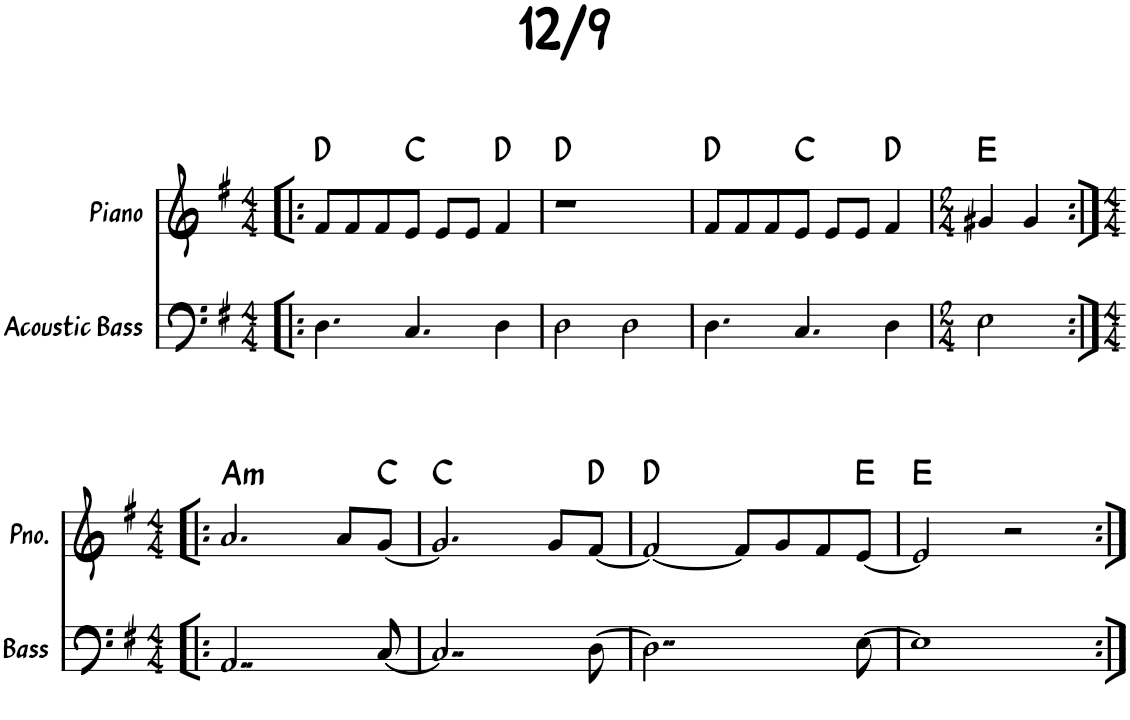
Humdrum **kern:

**kern	**kern	**harte
*part2	*part1	*part1
*staff2	*staff1	*
*I"Acoustic Bass	*I"Piano	*
*I'Bass	*I'Pno.	*
*clefF4	*clefG2	*
*Trd7c12	*	*
*k[f#]	*k[f#]	*
*M4/4	*M4/4	*
=1!|:	=1!|:	=1!|:
4.D\	8f#/L	D:maj
.	8f#/	.
.	8f#/	.
4.C/	8e/J	C:maj
.	8e/L	.
.	8e/J	.
4D\	4f#/	D:maj
=2	=2	=2
2D\	1r	D:maj
2D\	.	.
=3	=3	=3
4.D\	8f#/L	D:maj
.	8f#/	.
.	8f#/	.
4.C/	8e/J	C:maj
.	8e/L	.
.	8e/J	.
4D\	4f#/	D:maj
=4	=4	=4
*M2/4	*M2/4	*
2E\	4g#X/	E:maj
.	4g#/	.
!!LO:LB:g=z
=5:|!|:	=5:|!|:	=5:|!|:
*M4/4	*M4/4	*
!	!	!LO:H:kt=m
2..AA/	2.a/	A:min
.	8a/L	.
[8C/	[8g/J	C:maj
=6	=6	=6
2..C/]	2.g/]	C:maj
.	8g/L	.
[8D\	[8f#/J	D:maj
=7	=7	=7
2..D\]	2f#/_	D:maj
.	8f#/L]	.
.	8g/	.
.	8f#/	.
[8E\	[8e/J	E:maj
=8	=8	=8
1E]	2e/]	E:maj
.	2r	.
=:|!	=:|!	=:|!
*-	*-	*-
